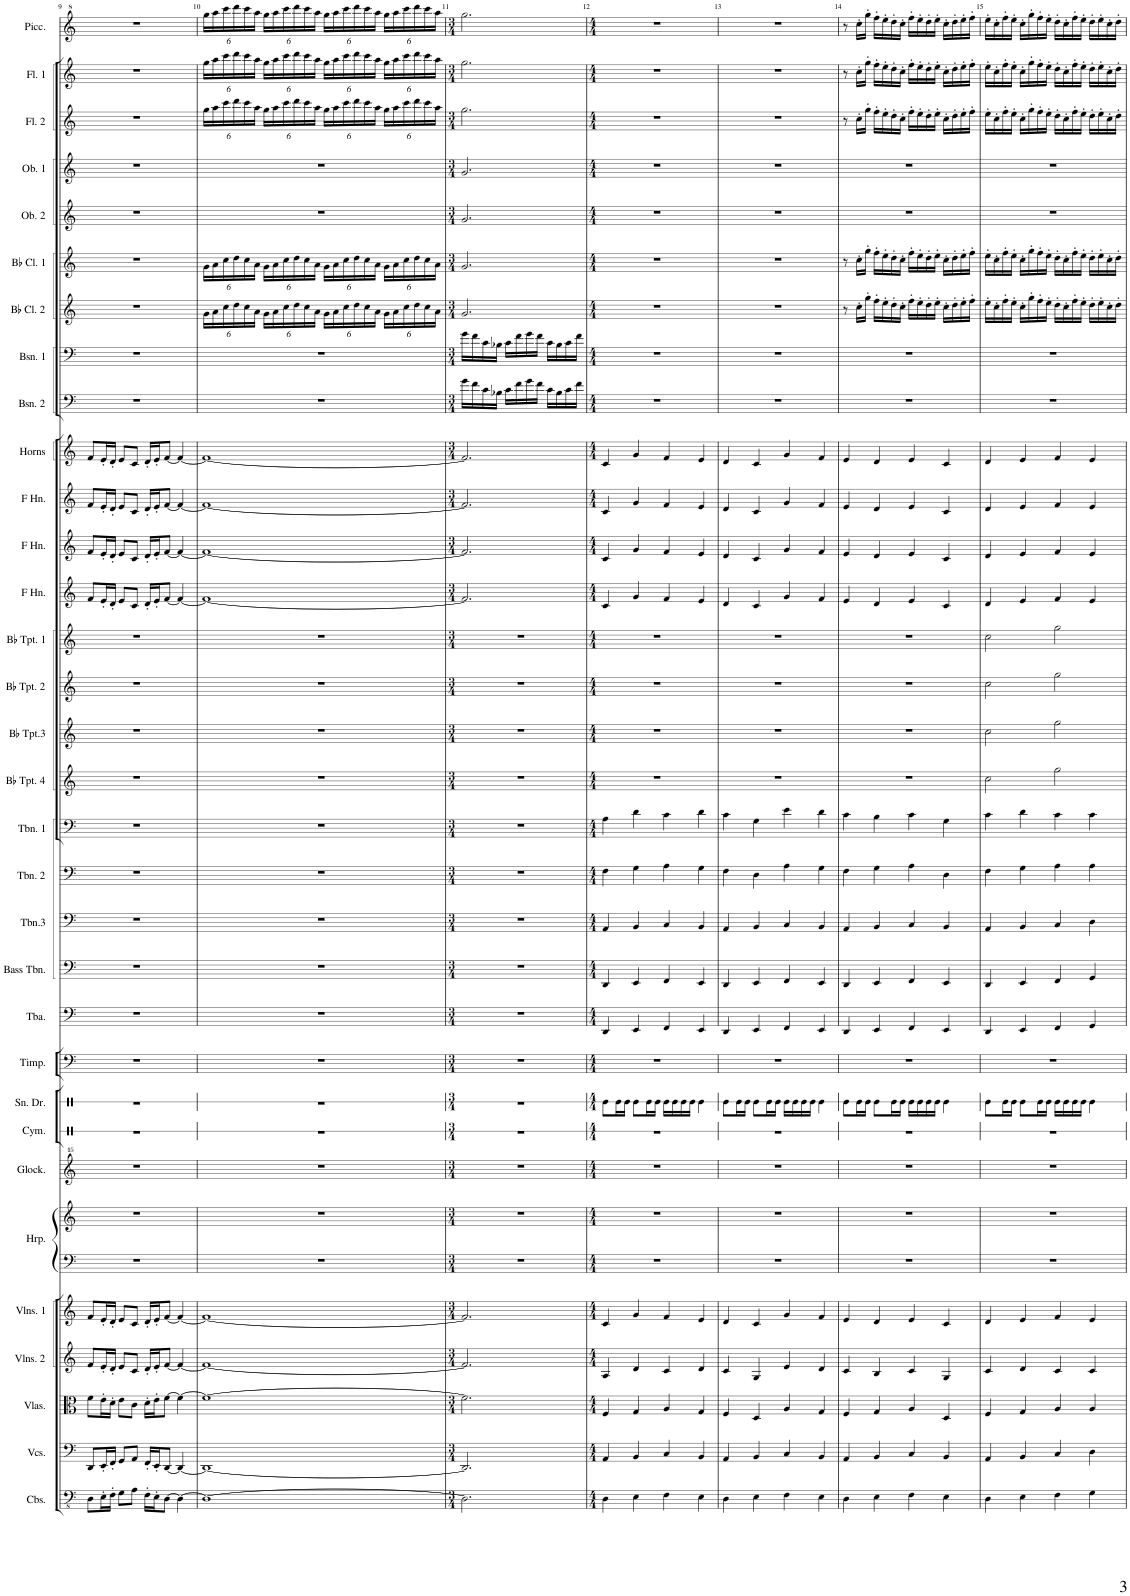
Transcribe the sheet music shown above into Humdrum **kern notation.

**kern	**kern	**kern	**kern	**kern	**kern	**kern	**kern	**kern	**kern	**kern	**kern	**kern	**kern	**kern	**kern	**kern	**kern	**kern	**kern	**kern	**kern	**kern	**kern	**kern	**kern	**kern	**kern	**kern	**kern	**kern	**kern	**kern
*part32	*part31	*part30	*part29	*part28	*part27	*part27	*part26	*part25	*part24	*part23	*part22	*part21	*part20	*part19	*part18	*part17	*part16	*part15	*part14	*part13	*part12	*part11	*part10	*part9	*part8	*part7	*part6	*part5	*part4	*part3	*part2	*part1
*staff33	*staff32	*staff31	*staff30	*staff29	*staff28	*staff27	*staff26	*staff25	*staff24	*staff23	*staff22	*staff21	*staff20	*staff19	*staff18	*staff17	*staff16	*staff15	*staff14	*staff13	*staff12	*staff11	*staff10	*staff9	*staff8	*staff7	*staff6	*staff5	*staff4	*staff3	*staff2	*staff1
*I"Contrabasses	*I"Violoncellos	*I"Violas	*I"Violins 2	*I"Violins 1	*I"Harp	*	*I"Glockenspiel	*I"Cymbal	*I"Snare Drum	*I"Timpani	*I"Tuba	*I"Bass Trombone	*I"Trombone 3	*I"Trombone 2	*I"Trombone 1	*I"Bb Trumpet 4	*I"Bb Trumpet 3	*I"Bb Trumpet 2	*I"Bb Trumpet 1	*I"Horn in F	*I"Horn in F	*I"Horn in F	*I"Horns	*I"Bassoon 2	*I"Bassoon 1	*I"Bb Clarinet 2	*I"Bb Clarinet 1	*I"Oboe 2	*I"Oboe 1	*I"Flute 2	*I"Flute 1	*I"Piccolo
*I'Cbs.	*I'Vcs.	*I'Vlas.	*I'Vlns. 2	*I'Vlns. 1	*I'Hrp.	*	*I'Glock.	*I'Cym.	*I'Sn. Dr.	*I'Timp.	*I'Tba.	*I'Bass Tbn.	*I'Tbn.3	*I'Tbn. 2	*I'Tbn. 1	*I'Bb Tpt. 4	*I'Bb Tpt.3	*I'Bb Tpt. 2	*I'Bb Tpt. 1	*	*	*	*I'Horns	*I'Bsn. 2	*I'Bsn. 1	*I'Bb Cl. 2	*I'Bb Cl. 1	*I'Ob. 2	*I'Ob. 1	*I'Fl. 2	*I'Fl. 1	*I'Picc.
!!LO:PB:g=z
*clefFv4	*clefF4	*clefC3	*clefG2	*clefG2	*clefF4	*clefG2	*clefG^^2	*clefX	*clefX	*clefF4	*clefF4	*clefF4	*clefF4	*clefF4	*clefF4	*clefG2	*clefG2	*clefG2	*clefG2	*clefG2	*clefG2	*clefG2	*clefG2	*clefF4	*clefF4	*clefG2	*clefG2	*clefG2	*clefG2	*clefG2	*clefG2	*clefG^2
*	*	*	*	*	*	*	*	*	*	*	*	*	*	*	*	*ITrd1c2	*ITrd1c2	*ITrd1c2	*ITrd1c2	*ITrd4c7	*ITrd4c7	*ITrd4c7	*ITrd4c7	*	*	*ITrd1c2	*ITrd1c2	*	*	*	*	*ITrd-7c-12
*k[]	*k[]	*k[]	*k[]	*k[]	*k[]	*k[]	*k[]	*k[]	*k[]	*k[]	*k[]	*k[]	*k[]	*k[]	*k[]	*k[]	*k[]	*k[]	*k[]	*k[]	*k[]	*k[]	*k[]	*k[]	*k[]	*k[]	*k[]	*k[]	*k[]	*k[]	*k[]	*k[]
*M4/4	*M4/4	*M4/4	*M4/4	*M4/4	*M4/4	*M4/4	*M4/4	*M4/4	*M4/4	*M4/4	*M4/4	*M4/4	*M4/4	*M4/4	*M4/4	*M4/4	*M4/4	*M4/4	*M4/4	*M4/4	*M4/4	*M4/4	*M4/4	*M4/4	*M4/4	*M4/4	*M4/4	*M4/4	*M4/4	*M4/4	*M4/4	*M4/4
=9	=9	=9	=9	=9	=9	=9	=9	=9	=9	=9	=9	=9	=9	=9	=9	=9	=9	=9	=9	=9	=9	=9	=9	=9	=9	=9	=9	=9	=9	=9	=9	=9
8DD\L	8DD/L	8f\L	8f/L	8f/L	1r	1r	1r	1r	1r	1r	1r	1r	1r	1r	1r	1r	1r	1r	1r	8f/L	8f/L	8f/L	8f/L	1r	1r	1r	1r	1r	1r	1r	1r	1r
16EE'\L	16EE'/L	16e'\L	16e'/L	16e'/L	.	.	.	.	.	.	.	.	.	.	.	.	.	.	.	16e'/L	16e'/L	16e'/L	16e'/L	.	.	.	.	.	.	.	.	.
16FF'\JJ	16FF'/JJ	16d'\JJ	16d'/JJ	16d'/JJ	.	.	.	.	.	.	.	.	.	.	.	.	.	.	.	16d'/JJ	16d'/JJ	16d'/JJ	16d'/JJ	.	.	.	.	.	.	.	.	.
8GG\L	8GG/L	8e\L	8e/L	8e/L	.	.	.	.	.	.	.	.	.	.	.	.	.	.	.	8e/L	8e/L	8e/L	8e/L	.	.	.	.	.	.	.	.	.
8AA\J	8AA/J	8c\J	8c/J	8c/J	.	.	.	.	.	.	.	.	.	.	.	.	.	.	.	8c/J	8c/J	8c/J	8c/J	.	.	.	.	.	.	.	.	.
16FF'\LL	16FF'/LL	16d'\LL	16d'/LL	16d'/LL	.	.	.	.	.	.	.	.	.	.	.	.	.	.	.	16d'/LL	16d'/LL	16d'/LL	16d'/LL	.	.	.	.	.	.	.	.	.
16EE'\J	16EE'/J	16e'\J	16e'/J	16e'/J	.	.	.	.	.	.	.	.	.	.	.	.	.	.	.	16e'/J	16e'/J	16e'/J	16e'/J	.	.	.	.	.	.	.	.	.
[8DD\J	[8DD/J	[8f\J	[8f/J	[8f/J	.	.	.	.	.	.	.	.	.	.	.	.	.	.	.	[8f/J	[8f/J	[8f/J	[8f/J	.	.	.	.	.	.	.	.	.
4DD\_	4DD/_	4f\_	4f/_	4f/_	.	.	.	.	.	.	.	.	.	.	.	.	.	.	.	4f/_	4f/_	4f/_	4f/_	.	.	.	.	.	.	.	.	.
=10	=10	=10	=10	=10	=10	=10	=10	=10	=10	=10	=10	=10	=10	=10	=10	=10	=10	=10	=10	=10	=10	=10	=10	=10	=10	=10	=10	=10	=10	=10	=10	=10
*	*	*	*	*	*	*	*	*	*	*	*	*	*	*	*	*	*	*	*	*	*	*	*	*	*	*Xbrackettup	*Xbrackettup	*	*	*Xbrackettup	*Xbrackettup	*Xbrackettup
1DD_	1DD_	1f_	1f_	1f_	1r	1r	1r	1r	1r	1r	1r	1r	1r	1r	1r	1r	1r	1r	1r	1f_	1f_	1f_	1f_	1r	1r	24g\LL	24g\LL	1r	1r	24gg\LL	24gg\LL	24ggg\LL
.	.	.	.	.	.	.	.	.	.	.	.	.	.	.	.	.	.	.	.	.	.	.	.	.	.	24a\	24a\	.	.	24aa\	24aa\	24aaa\
.	.	.	.	.	.	.	.	.	.	.	.	.	.	.	.	.	.	.	.	.	.	.	.	.	.	24cc\	24cc\	.	.	24ccc\	24ccc\	24cccc\
.	.	.	.	.	.	.	.	.	.	.	.	.	.	.	.	.	.	.	.	.	.	.	.	.	.	24dd\	24dd\	.	.	24ddd\	24ddd\	24dddd\
.	.	.	.	.	.	.	.	.	.	.	.	.	.	.	.	.	.	.	.	.	.	.	.	.	.	24cc\	24cc\	.	.	24ccc\	24ccc\	24cccc\
.	.	.	.	.	.	.	.	.	.	.	.	.	.	.	.	.	.	.	.	.	.	.	.	.	.	24a\JJ	24a\JJ	.	.	24aa\JJ	24aa\JJ	24aaa\JJ
.	.	.	.	.	.	.	.	.	.	.	.	.	.	.	.	.	.	.	.	.	.	.	.	.	.	24g\LL	24g\LL	.	.	24gg\LL	24gg\LL	24ggg\LL
.	.	.	.	.	.	.	.	.	.	.	.	.	.	.	.	.	.	.	.	.	.	.	.	.	.	24a\	24a\	.	.	24aa\	24aa\	24aaa\
.	.	.	.	.	.	.	.	.	.	.	.	.	.	.	.	.	.	.	.	.	.	.	.	.	.	24cc\	24cc\	.	.	24ccc\	24ccc\	24cccc\
.	.	.	.	.	.	.	.	.	.	.	.	.	.	.	.	.	.	.	.	.	.	.	.	.	.	24dd\	24dd\	.	.	24ddd\	24ddd\	24dddd\
.	.	.	.	.	.	.	.	.	.	.	.	.	.	.	.	.	.	.	.	.	.	.	.	.	.	24cc\	24cc\	.	.	24ccc\	24ccc\	24cccc\
.	.	.	.	.	.	.	.	.	.	.	.	.	.	.	.	.	.	.	.	.	.	.	.	.	.	24a\JJ	24a\JJ	.	.	24aa\JJ	24aa\JJ	24aaa\JJ
.	.	.	.	.	.	.	.	.	.	.	.	.	.	.	.	.	.	.	.	.	.	.	.	.	.	24g\LL	24g\LL	.	.	24gg\LL	24gg\LL	24ggg\LL
.	.	.	.	.	.	.	.	.	.	.	.	.	.	.	.	.	.	.	.	.	.	.	.	.	.	24a\	24a\	.	.	24aa\	24aa\	24aaa\
.	.	.	.	.	.	.	.	.	.	.	.	.	.	.	.	.	.	.	.	.	.	.	.	.	.	24cc\	24cc\	.	.	24ccc\	24ccc\	24cccc\
.	.	.	.	.	.	.	.	.	.	.	.	.	.	.	.	.	.	.	.	.	.	.	.	.	.	24dd\	24dd\	.	.	24ddd\	24ddd\	24dddd\
.	.	.	.	.	.	.	.	.	.	.	.	.	.	.	.	.	.	.	.	.	.	.	.	.	.	24cc\	24cc\	.	.	24ccc\	24ccc\	24cccc\
.	.	.	.	.	.	.	.	.	.	.	.	.	.	.	.	.	.	.	.	.	.	.	.	.	.	24a\JJ	24a\JJ	.	.	24aa\JJ	24aa\JJ	24aaa\JJ
.	.	.	.	.	.	.	.	.	.	.	.	.	.	.	.	.	.	.	.	.	.	.	.	.	.	24g\LL	24g\LL	.	.	24gg\LL	24gg\LL	24ggg\LL
.	.	.	.	.	.	.	.	.	.	.	.	.	.	.	.	.	.	.	.	.	.	.	.	.	.	24a\	24a\	.	.	24aa\	24aa\	24aaa\
.	.	.	.	.	.	.	.	.	.	.	.	.	.	.	.	.	.	.	.	.	.	.	.	.	.	24cc\	24cc\	.	.	24ccc\	24ccc\	24cccc\
.	.	.	.	.	.	.	.	.	.	.	.	.	.	.	.	.	.	.	.	.	.	.	.	.	.	24dd\	24dd\	.	.	24ddd\	24ddd\	24dddd\
.	.	.	.	.	.	.	.	.	.	.	.	.	.	.	.	.	.	.	.	.	.	.	.	.	.	24cc\	24cc\	.	.	24ccc\	24ccc\	24cccc\
.	.	.	.	.	.	.	.	.	.	.	.	.	.	.	.	.	.	.	.	.	.	.	.	.	.	24a\JJ	24a\JJ	.	.	24aa\JJ	24aa\JJ	24aaa\JJ
=11	=11	=11	=11	=11	=11	=11	=11	=11	=11	=11	=11	=11	=11	=11	=11	=11	=11	=11	=11	=11	=11	=11	=11	=11	=11	=11	=11	=11	=11	=11	=11	=11
*M3/4	*M3/4	*M3/4	*M3/4	*M3/4	*M3/4	*M3/4	*M3/4	*M3/4	*M3/4	*M3/4	*M3/4	*M3/4	*M3/4	*M3/4	*M3/4	*M3/4	*M3/4	*M3/4	*M3/4	*M3/4	*M3/4	*M3/4	*M3/4	*M3/4	*M3/4	*M3/4	*M3/4	*M3/4	*M3/4	*M3/4	*M3/4	*M3/4
2.DD\]	2.DD/]	2.f\]	2.f/]	2.f/]	2.r	2.r	2.r	2.r	2.r	2.r	2.r	2.r	2.r	2.r	2.r	2.r	2.r	2.r	2.r	2.f/]	2.f/]	2.f/]	2.f/]	16g\LL	16g\LL	2.g/	2.g/	2.g/	2.g/	2.gg\	2.gg\	2.ggg\
.	.	.	.	.	.	.	.	.	.	.	.	.	.	.	.	.	.	.	.	.	.	.	.	16f\	16f\	.	.	.	.	.	.	.
.	.	.	.	.	.	.	.	.	.	.	.	.	.	.	.	.	.	.	.	.	.	.	.	16c\	16c\	.	.	.	.	.	.	.
.	.	.	.	.	.	.	.	.	.	.	.	.	.	.	.	.	.	.	.	.	.	.	.	16B-X\JJ	16B-X\JJ	.	.	.	.	.	.	.
.	.	.	.	.	.	.	.	.	.	.	.	.	.	.	.	.	.	.	.	.	.	.	.	16c\LL	16c\LL	.	.	.	.	.	.	.
.	.	.	.	.	.	.	.	.	.	.	.	.	.	.	.	.	.	.	.	.	.	.	.	16f\	16f\	.	.	.	.	.	.	.
.	.	.	.	.	.	.	.	.	.	.	.	.	.	.	.	.	.	.	.	.	.	.	.	16g\	16g\	.	.	.	.	.	.	.
.	.	.	.	.	.	.	.	.	.	.	.	.	.	.	.	.	.	.	.	.	.	.	.	16f\JJ	16f\JJ	.	.	.	.	.	.	.
.	.	.	.	.	.	.	.	.	.	.	.	.	.	.	.	.	.	.	.	.	.	.	.	16c\LL	16c\LL	.	.	.	.	.	.	.
.	.	.	.	.	.	.	.	.	.	.	.	.	.	.	.	.	.	.	.	.	.	.	.	16B-\	16B-\	.	.	.	.	.	.	.
.	.	.	.	.	.	.	.	.	.	.	.	.	.	.	.	.	.	.	.	.	.	.	.	16c\	16c\	.	.	.	.	.	.	.
.	.	.	.	.	.	.	.	.	.	.	.	.	.	.	.	.	.	.	.	.	.	.	.	16f\JJ	16f\JJ	.	.	.	.	.	.	.
=12	=12	=12	=12	=12	=12	=12	=12	=12	=12	=12	=12	=12	=12	=12	=12	=12	=12	=12	=12	=12	=12	=12	=12	=12	=12	=12	=12	=12	=12	=12	=12	=12
*M4/4	*M4/4	*M4/4	*M4/4	*M4/4	*M4/4	*M4/4	*M4/4	*M4/4	*M4/4	*M4/4	*M4/4	*M4/4	*M4/4	*M4/4	*M4/4	*M4/4	*M4/4	*M4/4	*M4/4	*M4/4	*M4/4	*M4/4	*M4/4	*M4/4	*M4/4	*M4/4	*M4/4	*M4/4	*M4/4	*M4/4	*M4/4	*M4/4
4DD\	4AA/	4F/	4A/	4c/	1r	1r	1r	1r	8Re\L	1r	4DD/	4DD/	4AA/	4F\	4A\	1r	1r	1r	1r	4c/	4c/	4c/	4c/	1r	1r	1r	1r	1r	1r	1r	1r	1r
.	.	.	.	.	.	.	.	.	16Re\L	.	.	.	.	.	.	.	.	.	.	.	.	.	.	.	.	.	.	.	.	.	.	.
.	.	.	.	.	.	.	.	.	16Re\JJ	.	.	.	.	.	.	.	.	.	.	.	.	.	.	.	.	.	.	.	.	.	.	.
4EE\	4BB/	4G/	4d/	4g/	.	.	.	.	8Re\L	.	4EE/	4EE/	4BB/	4G\	4d\	.	.	.	.	4g/	4g/	4g/	4g/	.	.	.	.	.	.	.	.	.
.	.	.	.	.	.	.	.	.	16Re\L	.	.	.	.	.	.	.	.	.	.	.	.	.	.	.	.	.	.	.	.	.	.	.
.	.	.	.	.	.	.	.	.	16Re\JJ	.	.	.	.	.	.	.	.	.	.	.	.	.	.	.	.	.	.	.	.	.	.	.
4FF\	4C/	4A/	4c/	4f/	.	.	.	.	16Re\LL	.	4FF/	4FF/	4C/	4A\	4c\	.	.	.	.	4f/	4f/	4f/	4f/	.	.	.	.	.	.	.	.	.
.	.	.	.	.	.	.	.	.	16Re\	.	.	.	.	.	.	.	.	.	.	.	.	.	.	.	.	.	.	.	.	.	.	.
.	.	.	.	.	.	.	.	.	16Re\	.	.	.	.	.	.	.	.	.	.	.	.	.	.	.	.	.	.	.	.	.	.	.
.	.	.	.	.	.	.	.	.	16Re\JJ	.	.	.	.	.	.	.	.	.	.	.	.	.	.	.	.	.	.	.	.	.	.	.
4EE\	4BB/	4G/	4d/	4e/	.	.	.	.	4Re\	.	4EE/	4EE/	4BB/	4G\	4d\	.	.	.	.	4e/	4e/	4e/	4e/	.	.	.	.	.	.	.	.	.
=13	=13	=13	=13	=13	=13	=13	=13	=13	=13	=13	=13	=13	=13	=13	=13	=13	=13	=13	=13	=13	=13	=13	=13	=13	=13	=13	=13	=13	=13	=13	=13	=13
4DD\	4AA/	4F/	4c/	4d/	1r	1r	1r	1r	8Re\L	1r	4DD/	4DD/	4AA/	4F\	4c\	1r	1r	1r	1r	4d/	4d/	4d/	4d/	1r	1r	1r	1r	1r	1r	1r	1r	1r
.	.	.	.	.	.	.	.	.	16Re\L	.	.	.	.	.	.	.	.	.	.	.	.	.	.	.	.	.	.	.	.	.	.	.
.	.	.	.	.	.	.	.	.	16Re\JJ	.	.	.	.	.	.	.	.	.	.	.	.	.	.	.	.	.	.	.	.	.	.	.
4EE\	4BB/	4D/	4G/	4c/	.	.	.	.	8Re\L	.	4EE/	4EE/	4BB/	4D\	4G\	.	.	.	.	4c/	4c/	4c/	4c/	.	.	.	.	.	.	.	.	.
.	.	.	.	.	.	.	.	.	16Re\L	.	.	.	.	.	.	.	.	.	.	.	.	.	.	.	.	.	.	.	.	.	.	.
.	.	.	.	.	.	.	.	.	16Re\JJ	.	.	.	.	.	.	.	.	.	.	.	.	.	.	.	.	.	.	.	.	.	.	.
4FF\	4C/	4A/	4e/	4g/	.	.	.	.	16Re\LL	.	4FF/	4FF/	4C/	4A\	4e\	.	.	.	.	4g/	4g/	4g/	4g/	.	.	.	.	.	.	.	.	.
.	.	.	.	.	.	.	.	.	16Re\	.	.	.	.	.	.	.	.	.	.	.	.	.	.	.	.	.	.	.	.	.	.	.
.	.	.	.	.	.	.	.	.	16Re\	.	.	.	.	.	.	.	.	.	.	.	.	.	.	.	.	.	.	.	.	.	.	.
.	.	.	.	.	.	.	.	.	16Re\JJ	.	.	.	.	.	.	.	.	.	.	.	.	.	.	.	.	.	.	.	.	.	.	.
4EE\	4BB/	4G/	4d/	4f/	.	.	.	.	4Re\	.	4EE/	4EE/	4BB/	4G\	4d\	.	.	.	.	4f/	4f/	4f/	4f/	.	.	.	.	.	.	.	.	.
=14	=14	=14	=14	=14	=14	=14	=14	=14	=14	=14	=14	=14	=14	=14	=14	=14	=14	=14	=14	=14	=14	=14	=14	=14	=14	=14	=14	=14	=14	=14	=14	=14
4DD\	4AA/	4F/	4c/	4e/	1r	1r	1r	1r	8Re\L	1r	4DD/	4DD/	4AA/	4F\	4c\	1r	1r	1r	1r	4e/	4e/	4e/	4e/	1r	1r	8r	8r	1r	1r	8r	8r	8r
.	.	.	.	.	.	.	.	.	16Re\L	.	.	.	.	.	.	.	.	.	.	.	.	.	.	.	.	16cc'\LL	16cc'\LL	.	.	16cc'\LL	16cc'\LL	16ccc'\LL
.	.	.	.	.	.	.	.	.	16Re\JJ	.	.	.	.	.	.	.	.	.	.	.	.	.	.	.	.	16gg'\JJ	16gg'\JJ	.	.	16gg'\JJ	16gg'\JJ	16ggg'\JJ
4EE\	4BB/	4G/	4B/	4d/	.	.	.	.	8Re\L	.	4EE/	4EE/	4BB/	4G\	4B\	.	.	.	.	4d/	4d/	4d/	4d/	.	.	16ff'\LL	16ff'\LL	.	.	16ff'\LL	16ff'\LL	16fff'\LL
.	.	.	.	.	.	.	.	.	.	.	.	.	.	.	.	.	.	.	.	.	.	.	.	.	.	16ee'\	16ee'\	.	.	16ee'\	16ee'\	16eee'\
.	.	.	.	.	.	.	.	.	16Re\L	.	.	.	.	.	.	.	.	.	.	.	.	.	.	.	.	16dd'\	16dd'\	.	.	16dd'\	16dd'\	16ddd'\
.	.	.	.	.	.	.	.	.	16Re\JJ	.	.	.	.	.	.	.	.	.	.	.	.	.	.	.	.	16cc'\JJ	16cc'\JJ	.	.	16cc'\JJ	16cc'\JJ	16ccc'\JJ
4FF\	4C/	4A/	4c/	4e/	.	.	.	.	16Re\LL	.	4FF/	4FF/	4C/	4A\	4c\	.	.	.	.	4e/	4e/	4e/	4e/	.	.	16ff'\LL	16ff'\LL	.	.	16ff'\LL	16ff'\LL	16fff'\LL
.	.	.	.	.	.	.	.	.	16Re\	.	.	.	.	.	.	.	.	.	.	.	.	.	.	.	.	16ee'\	16ee'\	.	.	16ee'\	16ee'\	16eee'\
.	.	.	.	.	.	.	.	.	16Re\	.	.	.	.	.	.	.	.	.	.	.	.	.	.	.	.	16dd'\	16dd'\	.	.	16dd'\	16dd'\	16ddd'\
.	.	.	.	.	.	.	.	.	16Re\JJ	.	.	.	.	.	.	.	.	.	.	.	.	.	.	.	.	16ee'\JJ	16ee'\JJ	.	.	16ee'\JJ	16ee'\JJ	16eee'\JJ
4EE\	4BB/	4D/	4G/	4c/	.	.	.	.	4Re\	.	4EE/	4EE/	4BB/	4D\	4G\	.	.	.	.	4c/	4c/	4c/	4c/	.	.	16cc'\LL	16cc'\LL	.	.	16cc'\LL	16cc'\LL	16ccc'\LL
.	.	.	.	.	.	.	.	.	.	.	.	.	.	.	.	.	.	.	.	.	.	.	.	.	.	16dd'\	16dd'\	.	.	16dd'\	16dd'\	16ddd'\
.	.	.	.	.	.	.	.	.	.	.	.	.	.	.	.	.	.	.	.	.	.	.	.	.	.	16ee'\	16ee'\	.	.	16ee'\	16ee'\	16eee'\
.	.	.	.	.	.	.	.	.	.	.	.	.	.	.	.	.	.	.	.	.	.	.	.	.	.	16ff'\JJ	16ff'\JJ	.	.	16ff'\JJ	16ff'\JJ	16fff'\JJ
=15	=15	=15	=15	=15	=15	=15	=15	=15	=15	=15	=15	=15	=15	=15	=15	=15	=15	=15	=15	=15	=15	=15	=15	=15	=15	=15	=15	=15	=15	=15	=15	=15
4DD\	4AA/	4F/	4c/	4d/	1r	1r	1r	1r	8Re\L	1r	4DD/	4DD/	4AA/	4F\	4c\	2cc\	2cc\	2cc\	2cc\	4d/	4d/	4d/	4d/	1r	1r	16ee'\LL	16ee'\LL	1r	1r	16ee'\LL	16ee'\LL	16eee'\LL
.	.	.	.	.	.	.	.	.	.	.	.	.	.	.	.	.	.	.	.	.	.	.	.	.	.	16cc'\	16cc'\	.	.	16cc'\	16cc'\	16ccc'\
.	.	.	.	.	.	.	.	.	16Re\L	.	.	.	.	.	.	.	.	.	.	.	.	.	.	.	.	16ff'\	16ff'\	.	.	16ff'\	16ff'\	16fff'\
.	.	.	.	.	.	.	.	.	16Re\JJ	.	.	.	.	.	.	.	.	.	.	.	.	.	.	.	.	16ee'\JJ	16ee'\JJ	.	.	16ee'\JJ	16ee'\JJ	16eee'\JJ
4EE\	4BB/	4G/	4d/	4e/	.	.	.	.	8Re\L	.	4EE/	4EE/	4BB/	4G\	4d\	.	.	.	.	4e/	4e/	4e/	4e/	.	.	16cc'\LL	16cc'\LL	.	.	16cc'\LL	16cc'\LL	16ccc'\LL
.	.	.	.	.	.	.	.	.	.	.	.	.	.	.	.	.	.	.	.	.	.	.	.	.	.	16gg'\	16gg'\	.	.	16gg'\	16gg'\	16ggg'\
.	.	.	.	.	.	.	.	.	16Re\L	.	.	.	.	.	.	.	.	.	.	.	.	.	.	.	.	16ff'\	16ff'\	.	.	16ff'\	16ff'\	16fff'\
.	.	.	.	.	.	.	.	.	16Re\JJ	.	.	.	.	.	.	.	.	.	.	.	.	.	.	.	.	16ee'\JJ	16ee'\JJ	.	.	16ee'\JJ	16ee'\JJ	16eee'\JJ
4FF\	4C/	4A/	4c/	4f/	.	.	.	.	16Re\LL	.	4FF/	4FF/	4C/	4A\	4c\	2gg\	2gg\	2gg\	2gg\	4f/	4f/	4f/	4f/	.	.	16dd'\LL	16dd'\LL	.	.	16dd'\LL	16dd'\LL	16ddd'\LL
.	.	.	.	.	.	.	.	.	16Re\	.	.	.	.	.	.	.	.	.	.	.	.	.	.	.	.	16cc'\	16cc'\	.	.	16cc'\	16cc'\	16ccc'\
.	.	.	.	.	.	.	.	.	16Re\	.	.	.	.	.	.	.	.	.	.	.	.	.	.	.	.	16ff'\	16ff'\	.	.	16ff'\	16ff'\	16fff'\
.	.	.	.	.	.	.	.	.	16Re\JJ	.	.	.	.	.	.	.	.	.	.	.	.	.	.	.	.	16ee'\JJ	16ee'\JJ	.	.	16ee'\JJ	16ee'\JJ	16eee'\JJ
4GG\	4D\	4A/	4c/	4e/	.	.	.	.	4Re\	.	4GG/	4GG/	4D\	4A\	4c\	.	.	.	.	4e/	4e/	4e/	4e/	.	.	16dd'\LL	16dd'\LL	.	.	16dd'\LL	16dd'\LL	16ddd'\LL
.	.	.	.	.	.	.	.	.	.	.	.	.	.	.	.	.	.	.	.	.	.	.	.	.	.	16ee'\	16ee'\	.	.	16ee'\	16ee'\	16eee'\
.	.	.	.	.	.	.	.	.	.	.	.	.	.	.	.	.	.	.	.	.	.	.	.	.	.	16cc'\	16cc'\	.	.	16cc'\	16cc'\	16ccc'\
.	.	.	.	.	.	.	.	.	.	.	.	.	.	.	.	.	.	.	.	.	.	.	.	.	.	16dd'\JJ	16dd'\JJ	.	.	16dd'\JJ	16dd'\JJ	16ddd'\JJ
=	=	=	=	=	=	=	=	=	=	=	=	=	=	=	=	=	=	=	=	=	=	=	=	=	=	=	=	=	=	=	=	=
*-	*-	*-	*-	*-	*-	*-	*-	*-	*-	*-	*-	*-	*-	*-	*-	*-	*-	*-	*-	*-	*-	*-	*-	*-	*-	*-	*-	*-	*-	*-	*-	*-
